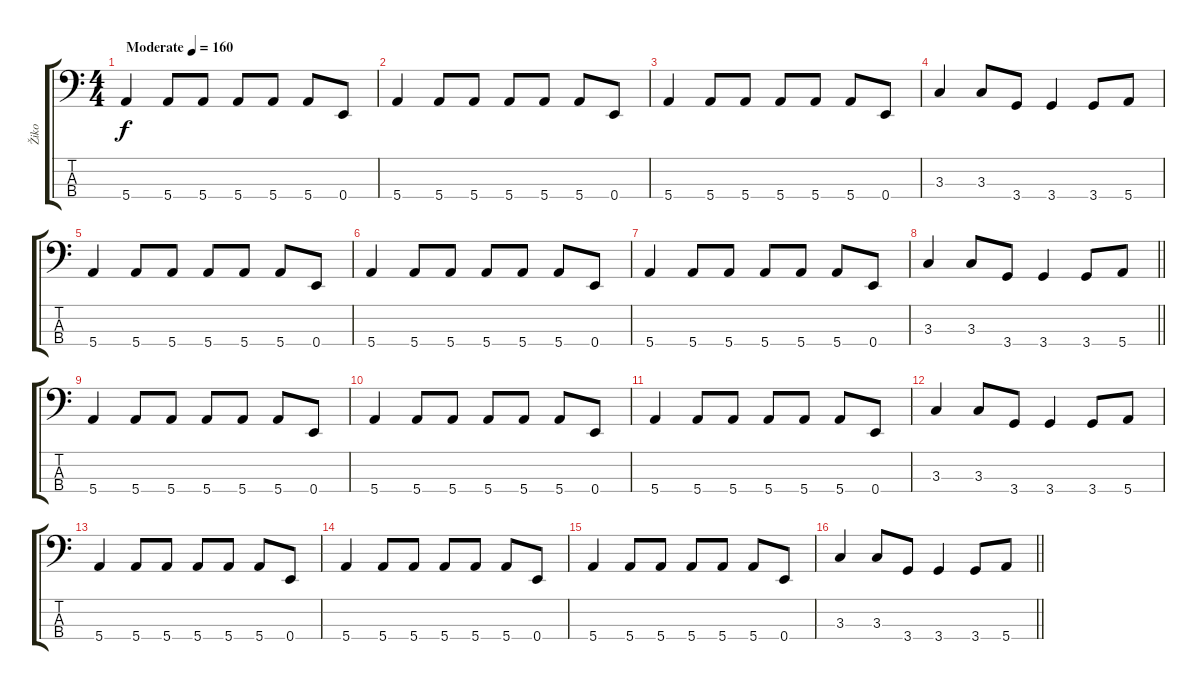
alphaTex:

\track ("Žiko" "Žiko") {instrument electricbassfinger}
\staff {score tabs}
\tuning (G2 D2 A1 E1) {hide}
\ts (4 4)
\tempo (160 "Moderate")
\clef f4
\ks c
5.4.4{dy f instrument electricbassfinger} 5.4.8 5.4.8 5.4.8 5.4.8 5.4.8 0.4.8 |
5.4.4 5.4.8 5.4.8 5.4.8 5.4.8 5.4.8 0.4.8 |
5.4.4 5.4.8 5.4.8 5.4.8 5.4.8 5.4.8 0.4.8 |
3.3.4 3.3.8 3.4.8 3.4.4 3.4.8 5.4.8 |
5.4.4 5.4.8 5.4.8 5.4.8 5.4.8 5.4.8 0.4.8 |
5.4.4 5.4.8 5.4.8 5.4.8 5.4.8 5.4.8 0.4.8 |
5.4.4 5.4.8 5.4.8 5.4.8 5.4.8 5.4.8 0.4.8 |
\barLineRight lightlight
3.3.4 3.3.8 3.4.8 3.4.4 3.4.8 5.4.8 |
5.4.4 5.4.8 5.4.8 5.4.8 5.4.8 5.4.8 0.4.8 |
5.4.4 5.4.8 5.4.8 5.4.8 5.4.8 5.4.8 0.4.8 |
5.4.4 5.4.8 5.4.8 5.4.8 5.4.8 5.4.8 0.4.8 |
3.3.4 3.3.8 3.4.8 3.4.4 3.4.8 5.4.8 |
5.4.4 5.4.8 5.4.8 5.4.8 5.4.8 5.4.8 0.4.8 |
5.4.4 5.4.8 5.4.8 5.4.8 5.4.8 5.4.8 0.4.8 |
5.4.4 5.4.8 5.4.8 5.4.8 5.4.8 5.4.8 0.4.8 |
\barLineRight lightlight
3.3.4 3.3.8 3.4.8 3.4.4 3.4.8 5.4.8
